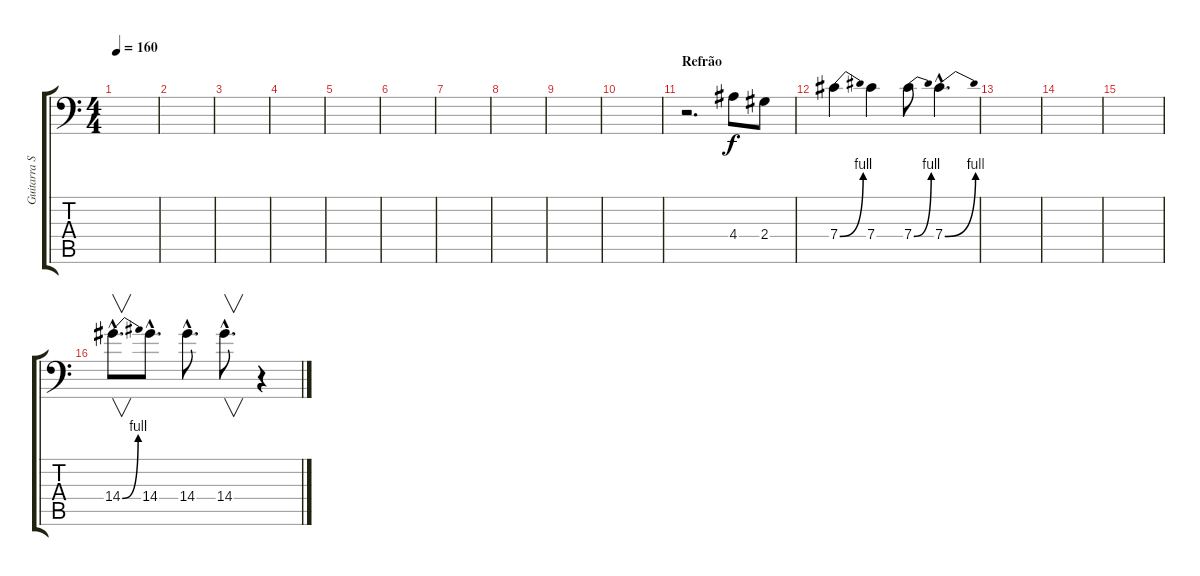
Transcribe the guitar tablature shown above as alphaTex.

\track ("Guitarra Solo" "Guitarra S") {instrument overdrivenguitar}
\staff {score tabs}
\tuning (Ab3 Eb3 B2 Gb2 Db2 Ab1) {hide}
\ts (4 4)
\tempo 160
\clef f4
\ks c
|
|
|
|
|
|
|
|
|
|
\section ("" "Refrão")
r.2{d} 4.4.8 2.4.8 |
7.4{be (bend 0 0 60 4)}.4 7.4.4 7.4{be (bend 0 0 60 4)}.8 7.4{be (bend 0 0 60 4) hac}.4{d} |
|
|
|
14.4{be (bend 0 0 60 4) hac}.8{v d} 14.4{hac}.8{d} 14.4{hac}.8{d} 14.4{hac}.8{v d} r.4
